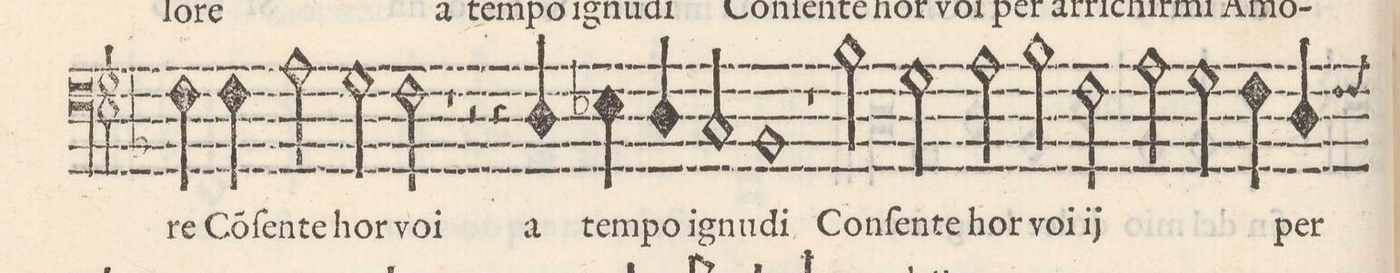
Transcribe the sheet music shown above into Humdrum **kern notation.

**kern	**text
*I"BASSO	*
*clefF4	*
*k[b-]	*
*met(c)	*
*M2/1	*
4F\	-re
4F\	Co[n]-
2A\	-ſente
2G\	hor
2F\	voi
=41-	=41-
1r	.
2r	.
4r	.
4D/	a
=42-	=42-
4E-X\	tem-
4D/	-po i-
2C/	-gnu-
1BB-	-di
=43-	=43-
1r	.
2B-\	Con-
2G\	-ſente
=44-	=44-
2A\	hor
2B-\	voi
*	*ij
2F\	Con-
2A\	-ſente
=45-	=45-
2G\	hor
4F\	voi
*	*Xij
4D/	per
*custos:F	*
*-	*-
